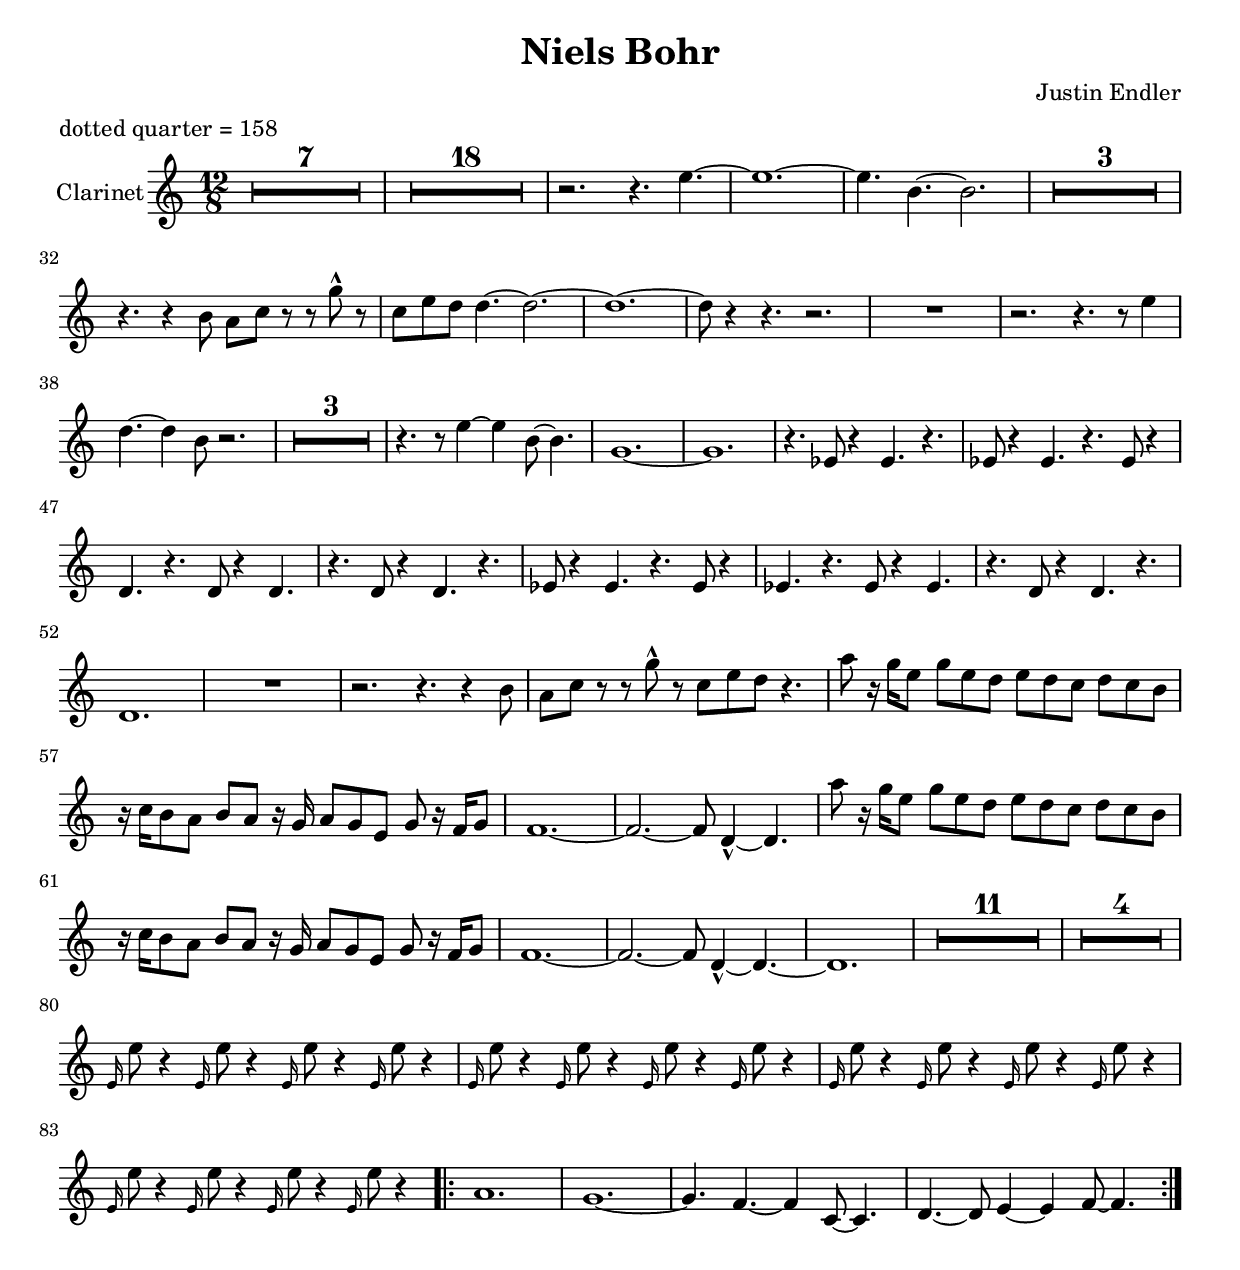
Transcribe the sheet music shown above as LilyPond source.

\include "globals.ly"

% ------ Clarinet ------
%clar = \transpose c d \relative c'' {
%clar = \transpose c a \relative c {
clarinetNotes = \relative c {
  \Key
  % rest 25 bars up front
  R1.*7 |
  R1.*18 |
  % Logic bar numbers in comments
  r2. r4. e'' ~ | %30
  e1. ~ | %31
  e4. b ~ b2. | %32
  R1.*3 |
  r4. r4 b8 a c r8 r  g'-^ r | %36
  c, e d d4. ~ d2. ~ | %37
  d1. ~ | %38
  d8 r4  r4. r2. | %39
  R1. | %40
  r2. r4. r8 e4 | %41
  d4. ~ d4 b8 r2. | %42
  R1.*3 |
  r4. r8 e4 ~ e4 b8 ~ b4. | %46
  g1. ~ | %47
  g1. | %48
  r4. ef8 r4 ef4. r | %49
  ef8 r4 ef4. r ef8 r4 | %50
  d4. r d8 r4 d4. | %51
  r4. d8 r4 d4. r | %52
  ef8 r4 ef4. r ef8 r4 | %53
  ef4. r ef8 r4 ef4. | %54
  r4. d8 r4 d4. r | %55
  d1. | %56
  R1. | %57
  r2. r4. r4 b'8 | %58
  a8 c r r g'-^ r c, e d r4. | %59
  a'8 r16 g e8 g e d e d c d c b | %60
  r16 c b8 a b a r16 g a8 g e g r16 f g8 | %61
  f1. ~ | %62
  f2. ~ f8 d4-^ ~ d4. | %63
  a''8 r16 g e8 g e d e d c d c b | %64
  r16 c b8 a b a r16 g a8 g e g r16 f g8 | %65
  f1. ~ | %66
  f2. ~ f8 d4-^ ~ d4. ~ | %67
  d1. | %68
  R1.*11 |
  R1.*4 |
  \grace e16 e'8 r4 \grace e,16 e'8 r4 \grace e,16 e'8 r4 \grace e,16 e'8 r4 | %84
  \grace e,16 e'8 r4 \grace e,16 e'8 r4 \grace e,16 e'8 r4 \grace e,16 e'8 r4 | %85
  \grace e,16 e'8 r4 \grace e,16 e'8 r4 \grace e,16 e'8 r4 \grace e,16 e'8 r4 | %86
  \grace e,16 e'8 r4 \grace e,16 e'8 r4 \grace e,16 e'8 r4 \grace e,16 e'8 r4 | %87
  \repeat volta 4 { a,1. | %88
  g1. ~ | %89
  g4. f4. ~ f4 c8 ~ c4. | %90
  d4. ~ d8 e4 ~ e4 f8 ~ f4. | } %91
}


\header {
  title = "Niels Bohr"
  composer = "Justin Endler"
  meter = "dotted quarter = 158"
}

clarinet = {
  \time 12/8
  \set Staff.instrumentName = #"Clarinet"
  \clef treble
  <<
    \clarinetNotes
  >>
}

\score {
  <<
    \new Staff = "clarinet" \clarinet
  >>
  \layout {
    \context { \Staff \RemoveEmptyStaves }
    \context {
      \Score
      \override MultiMeasureRest.expand-limit = #1
      \override BarNumber #'padding = #3
      \override RehearsalMark #'padding = #2
      skipBars = ##t
    }
  }
  \midi { }
}
